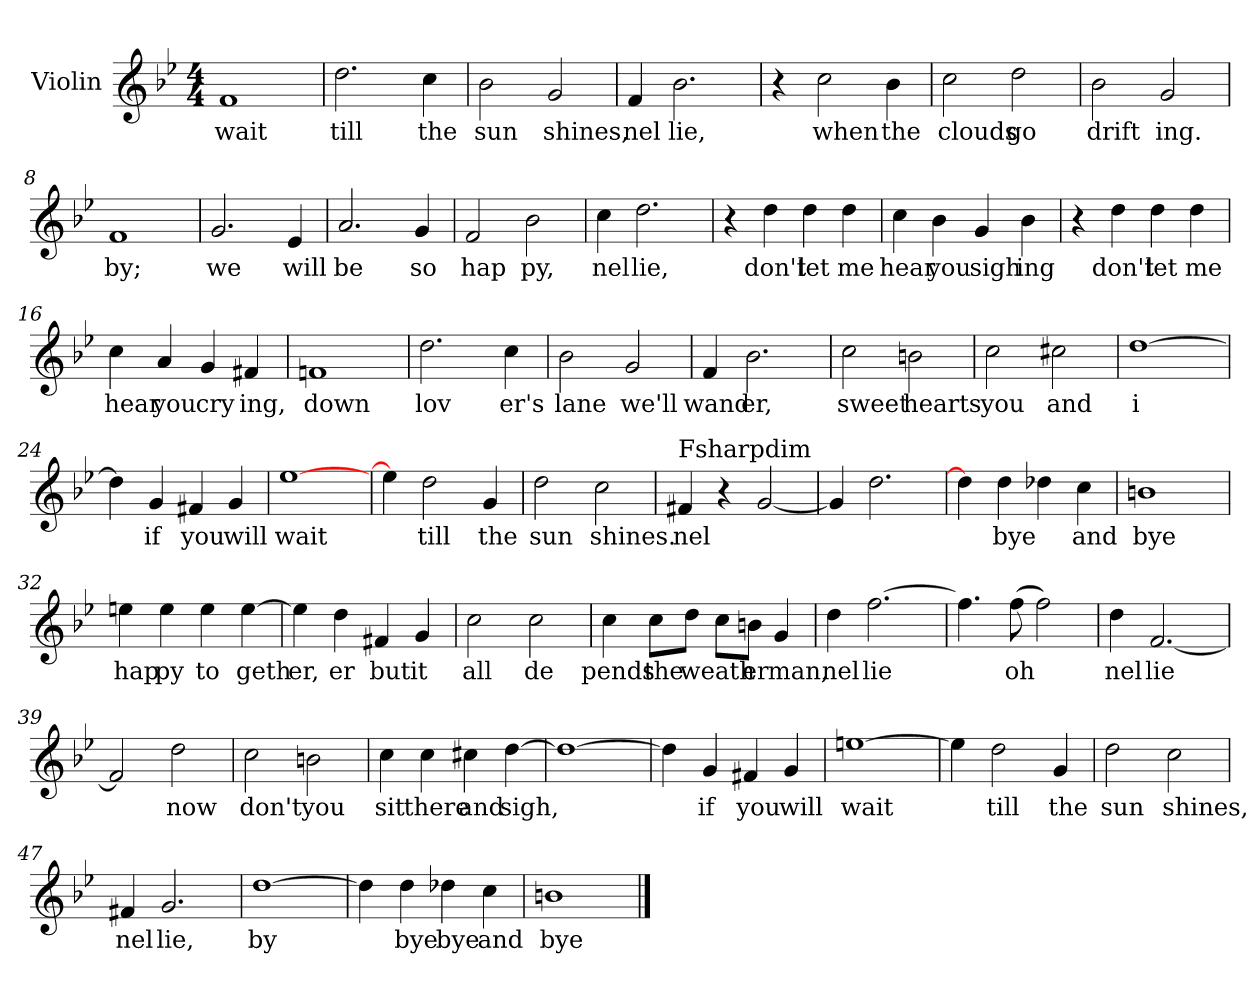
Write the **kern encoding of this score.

**kern	**text
*part1	*part1
*staff1	*staff1
*I"Violin	*
*I'Vln	*
*clefG2	*
*k[b-e-]	*
*B-:	*
*M4/4	*
=1	=1
1f	wait
=2	=2
2.dd\	till
4cc\	the
=3	=3
2b-\	sun
2g/	shines,
=4	=4
4f/	nel
2.b-\	lie,
!!LO:LB:g=z
=5	=5
4r	.
2cc\	when
4b-\	the
=6	=6
2cc\	clouds
2dd\	go
=7	=7
2b-\	drift
2g/	ing.
=8	=8
1f	by;
!!LO:LB:g=z
=9	=9
2.g/	we
4e-/	will
=10	=10
2.a/	be
4g/	so
=11	=11
2f/	hap
2b-\	py,
=12	=12
4cc\	nel
2.dd\	lie,
!!LO:LB:g=z
=13	=13
4r	.
4dd\	don't
4dd\	let
4dd\	me
=14	=14
4cc\	hear
4b-\	you
4g/	sigh
4b-\	ing
=15	=15
4r	.
4dd\	don't
4dd\	let
4dd\	me
=16	=16
4cc\	hear
4a/	you
4g/	cry
4f#X/	ing,
!!LO:LB:g=z
=17	=17
1fn	down
=18	=18
2.dd\	lov
4cc\	er's
=19	=19
2b-\	lane
2g/	we'll
=20	=20
4f/	wand
2.b-\	er,
!!LO:LB:g=z
=21	=21
2cc\	sweet
2bn\	hearts
=22	=22
2cc\	you
2cc#X\	and
=23	=23
[1dd	i
=24	=24
4dd\]	.
4g/	if
4f#X/	you
4g/	will
=25	=25
[1ee-	wait
=26	=26
4een\]	.
2dd\	till
4g/	the
=27	=27
2dd\	sun
2cc\	shines.
=28	=28
!LO:TX:a:t=Fsharpdim	!
4f#X/	nel
4r	.
[2g/	.
=29	=29
4g/]	.
2.dd\	.
=30	=30
4dd\]	.
4dd\	bye
4dd-X\	.
4cc\	and
!!LO:LB:g=z
=31	=31
1bn	bye
=32	=32
4een\	hap
4ee\	py
4ee\	to
[4ee\	geth
=33	=33
4een\]	er,
4dd\	er
4f#X/	but
4g/	it
=34	=34
2cc\	all
2cc\	de
=35	=35
4cc\	pends
8cc\L	the
8dd\J	weath
8cc\L	.
8bn\J	er
4g/	man,
=36	=36
4dd\	nel
[2.ff\	lie
=37	=37
4.ff\]	.
(8ff\	oh
2ff\)	.
=38	=38
4dd\	nel
[2.f/	lie
!!LO:LB:g=z
=39	=39
2f/]	.
2dd\	now
=40	=40
2cc\	don't
2bn\	you
=41	=41
4cc\	sit
4cc\	there
4cc#X\	and
[4dd\	sigh,
=42	=42
1dd_	.
=43	=43
4dd\]	.
4g/	if
4f#X/	you
4g/	will
=44	=44
[1een	wait
=45	=45
4een\]	.
2dd\	till
4g/	the
=46	=46
2dd\	sun
2cc\	shines,
=47	=47
4f#X/	nel
2.g/	lie,
=48	=48
[1dd	by
!!LO:LB:g=z
=49	=49
4dd\]	.
4dd\	bye
4dd-X\	bye
4cc\	and
=50	=50
1bn	bye
==	==
*-	*-
